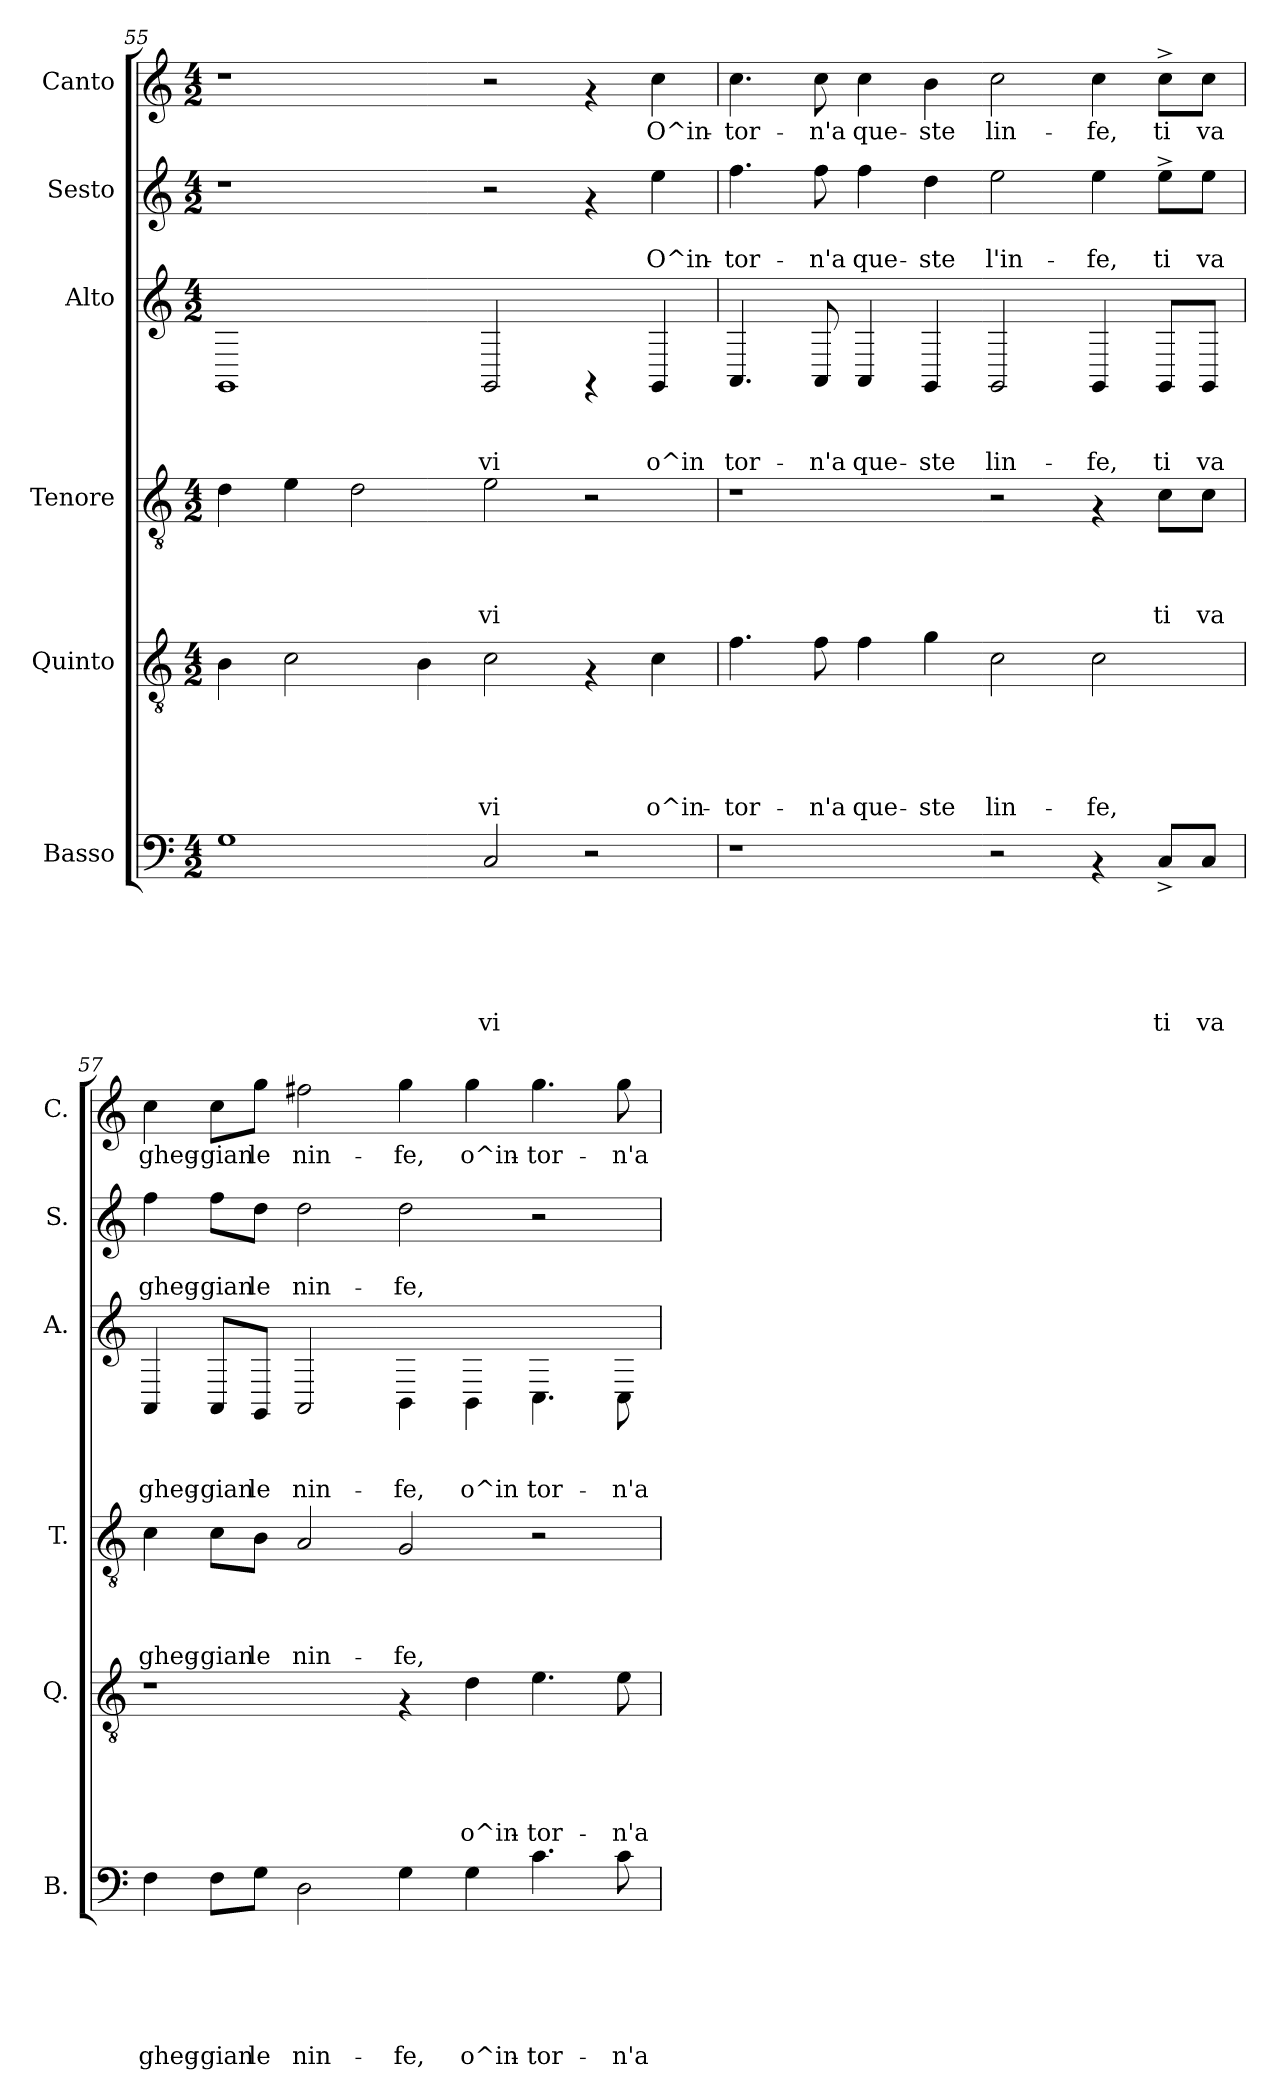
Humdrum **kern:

**kern	**text	**text	**text	**text	**text	**text	**kern	**text	**text	**text	**text	**text	**kern	**text	**text	**text	**text	**kern	**text	**text	**text	**kern	**text	**text	**kern	**text
*part6	*part6	*part6	*part6	*part6	*part6	*part6	*part5	*part5	*part5	*part5	*part5	*part5	*part4	*part4	*part4	*part4	*part4	*part3	*part3	*part3	*part3	*part2	*part2	*part2	*part1	*part1
*staff6	*staff6	*staff6	*staff6	*staff6	*staff6	*staff6	*staff5	*staff5	*staff5	*staff5	*staff5	*staff5	*staff4	*staff4	*staff4	*staff4	*staff4	*staff3	*staff3	*staff3	*staff3	*staff2	*staff2	*staff2	*staff1	*staff1
*I"Basso	*	*	*	*	*	*	*I"Quinto	*	*	*	*	*	*I"Tenore	*	*	*	*	*I"Alto	*	*	*	*I"Sesto	*	*	*I"Canto	*
*I'B.	*	*	*	*	*	*	*I'Q.	*	*	*	*	*	*I'T.	*	*	*	*	*I'A.	*	*	*	*I'S.	*	*	*I'C.	*
*clefF4	*	*	*	*	*	*	*clefGv2	*	*	*	*	*	*clefGv2	*	*	*	*	*clefG2	*	*	*	*clefG2	*	*	*clefG2	*
*k[]	*	*	*	*	*	*	*k[]	*	*	*	*	*	*k[]	*	*	*	*	*k[]	*	*	*	*k[]	*	*	*k[]	*
*C:	*	*	*	*	*	*	*C:	*	*	*	*	*	*C:	*	*	*	*	*C:	*	*	*	*C:	*	*	*C:	*
*M4/2	*	*	*	*	*	*	*M4/2	*	*	*	*	*	*M4/2	*	*	*	*	*M4/2	*	*	*	*M4/2	*	*	*M4/2	*
=55	=55	=55	=55	=55	=55	=55	=55	=55	=55	=55	=55	=55	=55	=55	=55	=55	=55	=55	=55	=55	=55	=55	=55	=55	=55	=55
1G	.	.	.	.	.	.	4B\	.	.	.	.	.	4d\	.	.	.	.	1GG	.	.	.	1r	.	.	1r	.
.	.	.	.	.	.	.	2c\	.	.	.	.	.	4e\	.	.	.	.	.	.	.	.	.	.	.	.	.
.	.	.	.	.	.	.	.	.	.	.	.	.	2d\	.	.	.	.	.	.	.	.	.	.	.	.	.
.	.	.	.	.	.	.	4B\	.	.	.	.	.	.	.	.	.	.	.	.	.	.	.	.	.	.	.
!	!	!	!	!	!	!LO:LY:b	!	!	!	!	!	!LO:LY:b	!	!	!	!	!LO:LY:b	!	!	!	!LO:LY:b	!	!	!	!	!
2C/	.	.	.	.	.	-vi	2c\	.	.	.	.	-vi	2e\	.	.	.	-vi	2GG/	.	.	-vi	2r	.	.	2r	.
2r	.	.	.	.	.	.	4rF	.	.	.	.	.	2r	.	.	.	.	4rFF	.	.	.	4rf	.	.	4rf	.
!	!	!	!	!	!	!	!	!	!	!	!	!LO:LY:b	!	!	!	!	!	!	!	!	!LO:LY:b	!	!	!LO:LY:b	!	!LO:LY:b
.	.	.	.	.	.	.	4c\	.	.	.	.	o^in-	.	.	.	.	.	4GG/	.	.	o^in	4ee\	.	O^in-	4cc\	O^in-
=56	=56	=56	=56	=56	=56	=56	=56	=56	=56	=56	=56	=56	=56	=56	=56	=56	=56	=56	=56	=56	=56	=56	=56	=56	=56	=56
!	!	!	!	!	!	!	!	!	!	!	!	!LO:LY:b	!	!	!	!	!	!	!	!	!LO:LY:b	!	!	!LO:LY:b	!	!LO:LY:b
1r	.	.	.	.	.	.	4.f\	.	.	.	.	-tor-	1r	.	.	.	.	4.AA/	.	.	tor-	4.ff\	.	-tor-	4.cc\	-tor-
!	!	!	!	!	!	!	!	!	!	!	!	!LO:LY:b	!	!	!	!	!	!	!	!	!LO:LY:b	!	!	!LO:LY:b	!	!LO:LY:b
.	.	.	.	.	.	.	8f\	.	.	.	.	-n'a	.	.	.	.	.	8AA/	.	.	-n'a	8ff\	.	-n'a	8cc\	-n'a
!	!	!	!	!	!	!	!	!	!	!	!	!LO:LY:b	!	!	!	!	!	!	!	!	!LO:LY:b	!	!	!LO:LY:b	!	!LO:LY:b
.	.	.	.	.	.	.	4f\	.	.	.	.	que-	.	.	.	.	.	4AA/	.	.	que-	4ff\	.	que-	4cc\	que-
!	!	!	!	!	!	!	!	!	!	!	!	!LO:LY:b	!	!	!	!	!	!	!	!	!LO:LY:b	!	!	!LO:LY:b	!	!LO:LY:b
.	.	.	.	.	.	.	4g\	.	.	.	.	-ste	.	.	.	.	.	4GG/	.	.	-ste	4dd\	.	-ste	4b\	-ste
!	!	!	!	!	!	!	!	!	!	!	!	!LO:LY:b	!	!	!	!	!	!	!	!	!LO:LY:b	!	!	!LO:LY:b	!	!LO:LY:b
2r	.	.	.	.	.	.	2c\	.	.	.	.	lin-	2r	.	.	.	.	2GG/	.	.	lin-	2ee\	.	l'in-	2cc\	lin-
!	!	!	!	!	!	!	!	!	!	!	!	!LO:LY:b	!	!	!	!	!	!	!	!	!LO:LY:b	!	!	!LO:LY:b	!	!LO:LY:b
4rAA	.	.	.	.	.	.	2c\	.	.	.	.	-fe,	4rF	.	.	.	.	4GG/	.	.	-fe,	4ee\	.	-fe,	4cc\	-fe,
!	!	!	!	!	!	!LO:LY:b	!	!	!	!	!	!	!	!	!	!	!LO:LY:b	!	!	!	!LO:LY:b	!	!	!LO:LY:b	!	!LO:LY:b
8C^</L	.	.	.	.	.	ti	.	.	.	.	.	.	8c\L	.	.	.	ti	8GG/L	.	.	ti	8ee^>\L	.	ti	8cc^>\L	ti
!	!	!	!	!	!	!LO:LY:b	!	!	!	!	!	!	!	!	!	!	!LO:LY:b	!	!	!	!LO:LY:b	!	!	!LO:LY:b	!	!LO:LY:b
8C/J	.	.	.	.	.	va	.	.	.	.	.	.	8c\J	.	.	.	va	8GG/J	.	.	va	8ee\J	.	va	8cc\J	va
!!LO:PB:g=z
=57	=57	=57	=57	=57	=57	=57	=57	=57	=57	=57	=57	=57	=57	=57	=57	=57	=57	=57	=57	=57	=57	=57	=57	=57	=57	=57
!	!	!	!	!	!	!LO:LY:b	!	!	!	!	!	!	!	!	!	!	!LO:LY:b	!	!	!	!LO:LY:b	!	!	!LO:LY:b	!	!LO:LY:b
4F\	.	.	.	.	.	gheg-	1r	.	.	.	.	.	4c\	.	.	.	gheg-	4AA/	.	.	gheg-	4ff\	.	gheg-	4cc\	gheg-
!	!	!	!	!	!	!LO:LY:b	!	!	!	!	!	!	!	!	!	!	!LO:LY:b	!	!	!	!LO:LY:b	!	!	!LO:LY:b	!	!LO:LY:b
8F\L	.	.	.	.	.	-gian	.	.	.	.	.	.	8c\L	.	.	.	-gian	8AA/L	.	.	-gian	8ff\L	.	-gian	8cc\L	-gian
!	!	!	!	!	!	!LO:LY:b	!	!	!	!	!	!	!	!	!	!	!LO:LY:b	!	!	!	!LO:LY:b	!	!	!LO:LY:b	!	!LO:LY:b
8G\J	.	.	.	.	.	le	.	.	.	.	.	.	8B\J	.	.	.	le	8GG/J	.	.	le	8dd\J	.	le	8gg\J	le
!	!	!	!	!	!	!LO:LY:b	!	!	!	!	!	!	!	!	!	!	!LO:LY:b	!	!	!	!LO:LY:b	!	!	!LO:LY:b	!	!LO:LY:b
2D\	.	.	.	.	.	nin-	.	.	.	.	.	.	2A/	.	.	.	nin-	2AA/	.	.	nin-	2dd\	.	nin-	2ff#X\	nin-
!	!	!	!	!	!	!LO:LY:b	!	!	!	!	!	!	!	!	!	!	!LO:LY:b	!	!	!	!LO:LY:b	!	!	!LO:LY:b	!	!LO:LY:b
4G\	.	.	.	.	.	-fe,	4rF	.	.	.	.	.	2G/	.	.	.	-fe,	4BB\	.	.	-fe,	2dd\	.	-fe,	4gg\	-fe,
!	!	!	!	!	!	!LO:LY:b	!	!	!	!	!	!LO:LY:b	!	!	!	!	!	!	!	!	!LO:LY:b	!	!	!	!	!LO:LY:b
4G\	.	.	.	.	.	o^in-	4d\	.	.	.	.	o^in-	.	.	.	.	.	4BB\	.	.	o^in	.	.	.	4gg\	o^in-
!	!	!	!	!	!	!LO:LY:b	!	!	!	!	!	!LO:LY:b	!	!	!	!	!	!	!	!	!LO:LY:b	!	!	!	!	!LO:LY:b
4.c\	.	.	.	.	.	-tor-	4.e\	.	.	.	.	-tor-	2r	.	.	.	.	4.C\	.	.	tor-	2r	.	.	4.gg\	-tor-
!	!	!	!	!	!	!LO:LY:b	!	!	!	!	!	!LO:LY:b	!	!	!	!	!	!	!	!	!LO:LY:b	!	!	!	!	!LO:LY:b
8c\	.	.	.	.	.	-n'a	8e\	.	.	.	.	-n'a	.	.	.	.	.	8C\	.	.	-n'a	.	.	.	8gg\	-n'a
=	=	=	=	=	=	=	=	=	=	=	=	=	=	=	=	=	=	=	=	=	=	=	=	=	=	=
*-	*-	*-	*-	*-	*-	*-	*-	*-	*-	*-	*-	*-	*-	*-	*-	*-	*-	*-	*-	*-	*-	*-	*-	*-	*-	*-
